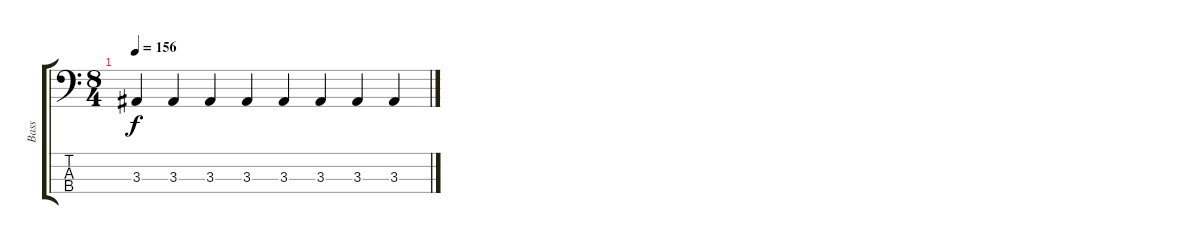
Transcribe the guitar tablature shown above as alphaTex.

\track ("Bass" "Bass") {instrument electricbasspick}
\staff {score tabs}
\tuning (F2 C2 G1 C1) {hide}
\ts (8 4)
\tempo 156
\clef f4
\ks c
3.3.4{dy f} 3.3.4 3.3.4 3.3.4 3.3.4 3.3.4 3.3.4 3.3.4
